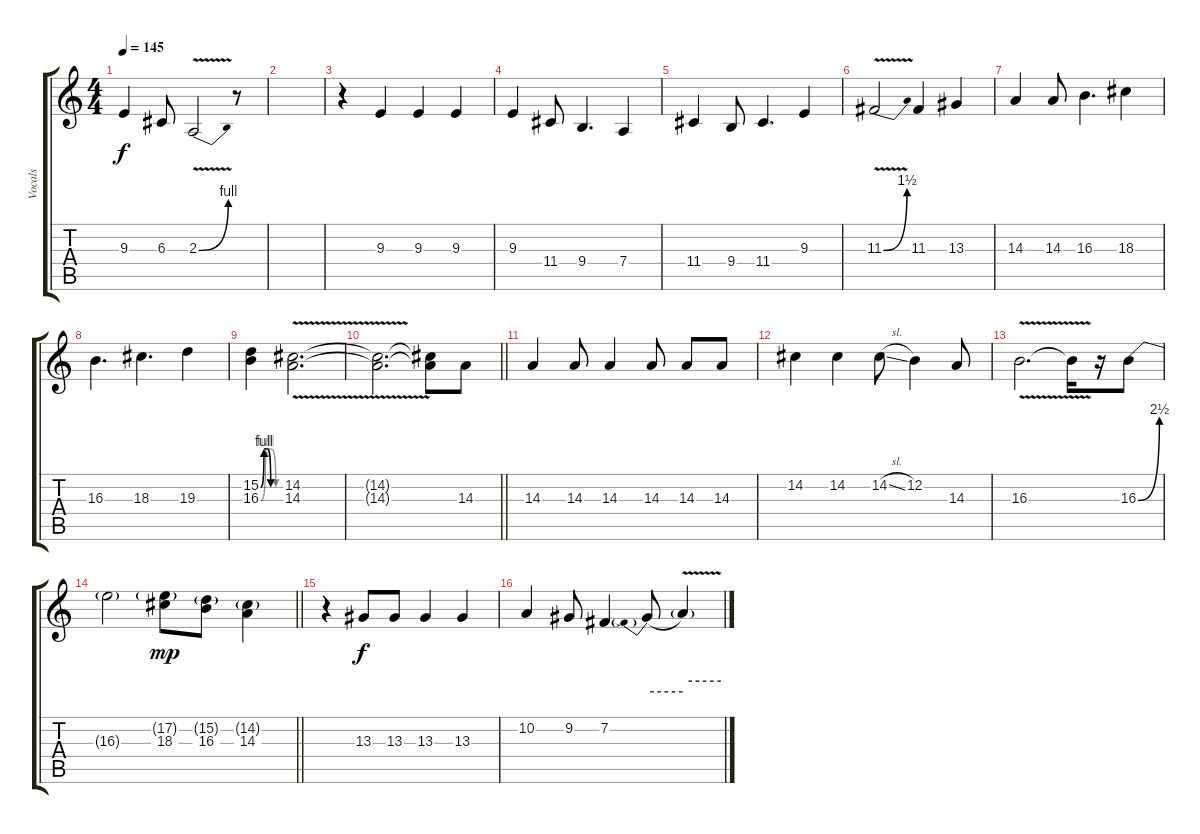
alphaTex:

\track ("Vocals" "Vocals") {instrument lead2sawtooth}
\staff {score tabs}
\tuning (E4 B3 G3 D3 A2 E2) {hide}
\ts (4 4)
\tempo 145
\clef g2
\ks c
9.3.4{dy f} 6.3.8 2.3{be (bend 0 0 60 4) v}.2 r.8 |
|
r.4 9.3.4 9.3.4 9.3.4 |
9.3.4 11.4.8 9.4.4{d} 7.4.4 |
11.4.4 9.4.8 11.4.4{d} 9.3.4 |
11.3{be (bend 0 0 60 6) v}.2 11.3.4 13.3.4 |
14.3.4 14.3.8 16.3.4{d} 18.3.4 |
16.3.4{d} 18.3.4{d} 19.3.4 |
(15.2{be (custom 0 0 10 4 20 4 30 0 60 0)} 16.3{be (custom 0 0 15 4 30 4 45 0 60 0)}).4 (14.2{v} 14.3{v}).2{d} |
\barLineRight lightlight
(14.2{t} 14.3{t}).2{d} (14.2{t} 14.3{t}).8 14.3.8 |
\section ("" "")
14.3.4 14.3.8 14.3.4 14.3.8 14.3.8 14.3.8 |
14.2.4 14.2.4 14.2{sl}.8 12.2.4 14.3.8 |
16.3{v}.2{d} 16.3{t}.16 r.16 16.3{be (bend 0 0 60 10)}.8 |
\barLineRight lightlight
16.3{t}.2 (17.2{g} 18.3).8{dy mp} (15.2{g} 16.3).8 (14.2{g} 14.3).4 |
\section ("" "")
r.4 13.3.8{dy f} 13.3.8 13.3.4 13.3.4 |
10.2.4 9.2.8 7.2.4 7.2{be (prebend 0 4 60 4) t}.8 7.2{be (hold 0 6 60 6) v t}.4
